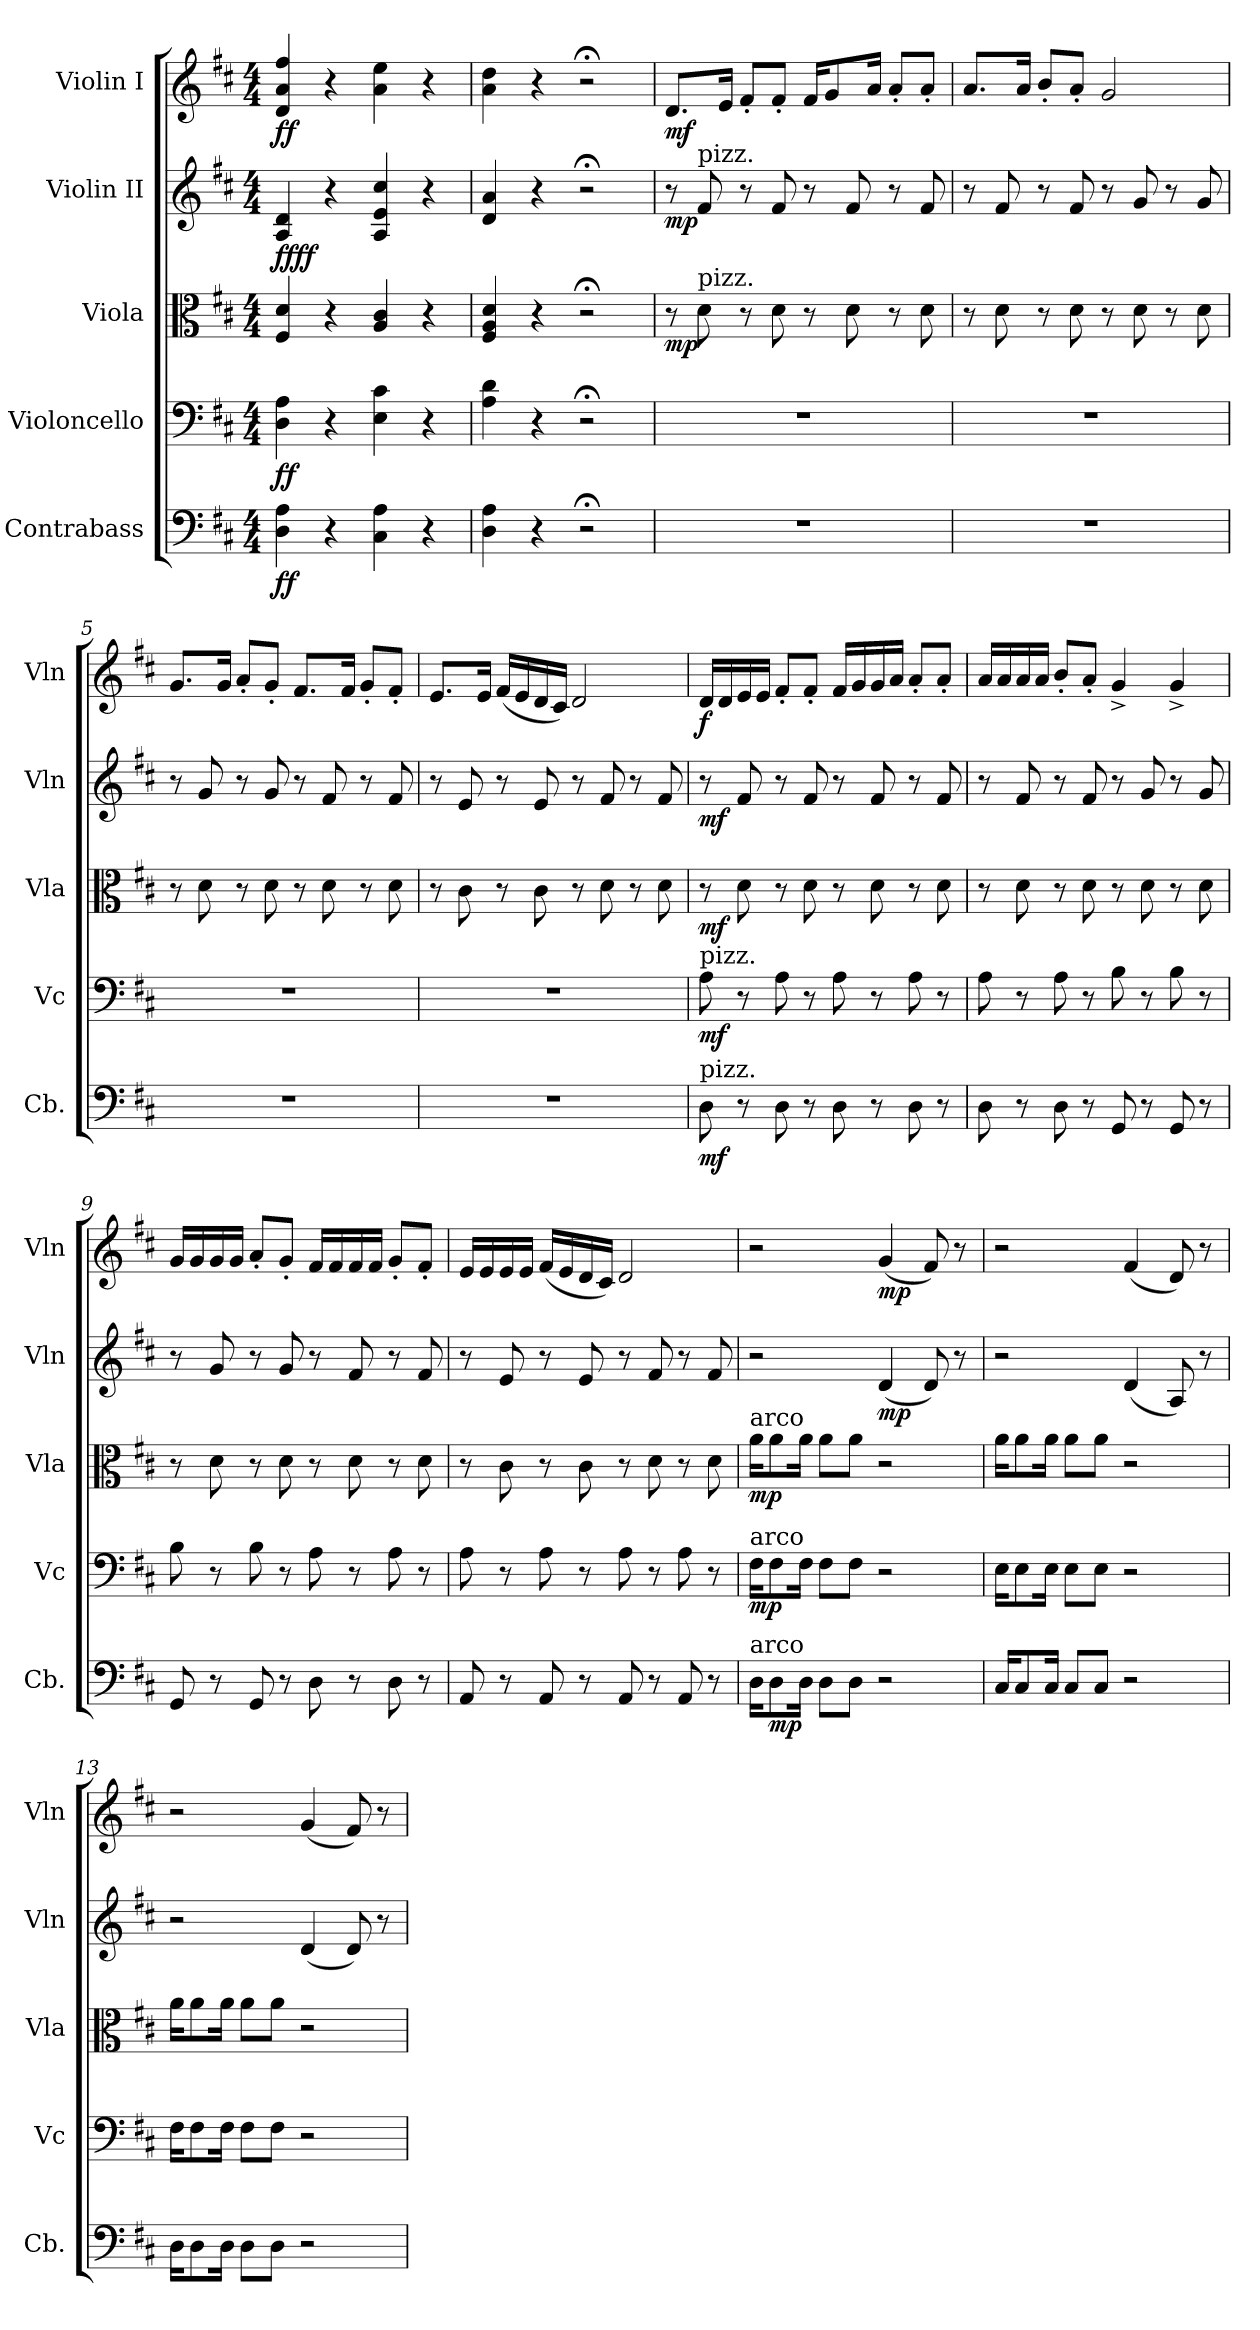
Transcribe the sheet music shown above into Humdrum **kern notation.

**kern	**dynam	**kern	**dynam	**kern	**dynam	**kern	**dynam	**kern	**dynam
*part5	*part5	*part4	*part4	*part3	*part3	*part2	*part2	*part1	*part1
*staff5	*staff5	*staff4	*staff4	*staff3	*staff3	*staff2	*staff2	*staff1	*staff1
*I"Contrabass	*	*I"Violoncello	*	*I"Viola	*	*I"Violin II	*	*I"Violin I	*
*I'Cb.	*	*I'Vc	*	*I'Vla	*	*I'Vln	*	*I'Vln	*
*clefF4	*	*clefF4	*	*clefC3	*	*clefG2	*	*clefG2	*
*ITrd7c12	*	*	*	*	*	*	*	*	*
*k[f#c#]	*	*k[f#c#]	*	*k[f#c#]	*	*k[f#c#]	*	*k[f#c#]	*
*M4/4	*	*M4/4	*	*M4/4	*	*M4/4	*	*M4/4	*
*MM70	*	*MM70	*	*MM70	*	*MM70	*	*MM70	*
=1	=1	=1	=1	=1	=1	=1	=1	=1	=1
!	!LO:DY:b	!	!LO:DY:b	!	!LO:DY:a	!	!	!	!
!	!	!	!	!	!LO:DY:n=1:b	!	!	!	!LO:DY:b
4DD\ 4AA\	ff	4D\ 4A\	ff	4F#/ 4d/	ff ff	4A/ 4d/	.	4d/ 4a/ 4ff#/	ff
4r	.	4r	.	4r	.	4r	.	4r	.
4CC#\ 4AA\	.	4E\ 4c#\	.	4A/ 4c#/	.	4A/ 4e/ 4cc#/	.	4a\ 4ee\	.
4r	.	4r	.	4r	.	4r	.	4r	.
=2	=2	=2	=2	=2	=2	=2	=2	=2	=2
4DD\ 4AA\	.	4A\ 4d\	.	4F#/ 4A/ 4d/	.	4d/ 4a/	.	4a\ 4dd\	.
4r	.	4r	.	4r	.	4r	.	4r	.
2r;<	.	2r;<	.	2r;<	.	2r;<	.	2r;<	.
=3	=3	=3	=3	=3	=3	=3	=3	=3	=3
*	*	*	*	*	*	*	*	*MM100	*
!	!	!	!	!	!LO:DY:b	!	!LO:DY:b	!	!LO:DY:b
1r	.	1r	.	8r	mp	8r	mp	8.d/L	mf
!	!	!	!	!	!	!LO:TX:a:t=pizz.	!	!	!
!	!	!	!	!LO:TX:a:t=pizz.	!	!	!	!	!
.	.	.	.	8d\	.	8f#/	.	.	.
.	.	.	.	.	.	.	.	16e/Jk	.
.	.	.	.	8r	.	8r	.	8f#'/L	.
.	.	.	.	8d\	.	8f#/	.	8f#'/J	.
.	.	.	.	8r	.	8r	.	16f#/KL	.
.	.	.	.	.	.	.	.	8g/	.
.	.	.	.	8d\	.	8f#/	.	.	.
.	.	.	.	.	.	.	.	16a/Jk	.
.	.	.	.	8r	.	8r	.	8a'/L	.
.	.	.	.	8d\	.	8f#/	.	8a'/J	.
=4	=4	=4	=4	=4	=4	=4	=4	=4	=4
1r	.	1r	.	8r	.	8r	.	8.a/L	.
.	.	.	.	8d\	.	8f#/	.	.	.
.	.	.	.	.	.	.	.	16a/Jk	.
.	.	.	.	8r	.	8r	.	8b'/L	.
.	.	.	.	8d\	.	8f#/	.	8a'/J	.
.	.	.	.	8r	.	8r	.	2g/	.
.	.	.	.	8d\	.	8g/	.	.	.
.	.	.	.	8r	.	8r	.	.	.
.	.	.	.	8d\	.	8g/	.	.	.
!!LO:LB:g=z
=5	=5	=5	=5	=5	=5	=5	=5	=5	=5
1r	.	1r	.	8r	.	8r	.	8.g/L	.
.	.	.	.	8d\	.	8g/	.	.	.
.	.	.	.	.	.	.	.	16g/Jk	.
.	.	.	.	8r	.	8r	.	8a'/L	.
.	.	.	.	8d\	.	8g/	.	8g'/J	.
.	.	.	.	8r	.	8r	.	8.f#/L	.
.	.	.	.	8d\	.	8f#/	.	.	.
.	.	.	.	.	.	.	.	16f#/Jk	.
.	.	.	.	8r	.	8r	.	8g'/L	.
.	.	.	.	8d\	.	8f#/	.	8f#'/J	.
=6	=6	=6	=6	=6	=6	=6	=6	=6	=6
1r	.	1r	.	8r	.	8r	.	8.e/L	.
.	.	.	.	8c#\	.	8e/	.	.	.
.	.	.	.	.	.	.	.	16e/Jk	.
.	.	.	.	8r	.	8r	.	(16f#/LL	.
.	.	.	.	.	.	.	.	16e/	.
.	.	.	.	8c#\	.	8e/	.	16d/	.
.	.	.	.	.	.	.	.	16c#/JJ)	.
.	.	.	.	8r	.	8r	.	2d/	.
.	.	.	.	8d\	.	8f#/	.	.	.
.	.	.	.	8r	.	8r	.	.	.
.	.	.	.	8d\	.	8f#/	.	.	.
=7	=7	=7	=7	=7	=7	=7	=7	=7	=7
!	!	!LO:TX:a:t=pizz.	!	!	!	!	!	!	!
!LO:TX:a:t=pizz.	!	!	!	!	!	!	!	!	!
!	!LO:DY:b	!	!LO:DY:b	!	!LO:DY:b	!	!LO:DY:b	!	!LO:DY:b
8DD\	mf	8A\	mf	8r	mf	8r	mf	16d/LL	f
.	.	.	.	.	.	.	.	16d/	.
8r	.	8r	.	8d\	.	8f#/	.	16e/	.
.	.	.	.	.	.	.	.	16e/JJ	.
8DD\	.	8A\	.	8r	.	8r	.	8f#'/L	.
8r	.	8r	.	8d\	.	8f#/	.	8f#'/J	.
8DD\	.	8A\	.	8r	.	8r	.	16f#/LL	.
.	.	.	.	.	.	.	.	16g/	.
8r	.	8r	.	8d\	.	8f#/	.	16g/	.
.	.	.	.	.	.	.	.	16a/JJ	.
8DD\	.	8A\	.	8r	.	8r	.	8a'/L	.
8r	.	8r	.	8d\	.	8f#/	.	8a'/J	.
!!LO:PB:g=z
=8	=8	=8	=8	=8	=8	=8	=8	=8	=8
8DD\	.	8A\	.	8r	.	8r	.	16a/LL	.
.	.	.	.	.	.	.	.	16a/	.
8r	.	8r	.	8d\	.	8f#/	.	16a/	.
.	.	.	.	.	.	.	.	16a/JJ	.
8DD\	.	8A\	.	8r	.	8r	.	8b'/L	.
8r	.	8r	.	8d\	.	8f#/	.	8a'/J	.
8GGG/	.	8B\	.	8r	.	8r	.	4g^/	.
8r	.	8r	.	8d\	.	8g/	.	.	.
8GGG/	.	8B\	.	8r	.	8r	.	4g^/	.
8r	.	8r	.	8d\	.	8g/	.	.	.
=9	=9	=9	=9	=9	=9	=9	=9	=9	=9
8GGG/	.	8B\	.	8r	.	8r	.	16g/LL	.
.	.	.	.	.	.	.	.	16g/	.
8r	.	8r	.	8d\	.	8g/	.	16g/	.
.	.	.	.	.	.	.	.	16g/JJ	.
8GGG/	.	8B\	.	8r	.	8r	.	8a'/L	.
8r	.	8r	.	8d\	.	8g/	.	8g'/J	.
8DD\	.	8A\	.	8r	.	8r	.	16f#/LL	.
.	.	.	.	.	.	.	.	16f#/	.
8r	.	8r	.	8d\	.	8f#/	.	16f#/	.
.	.	.	.	.	.	.	.	16f#/JJ	.
8DD\	.	8A\	.	8r	.	8r	.	8g'/L	.
8r	.	8r	.	8d\	.	8f#/	.	8f#'/J	.
=10	=10	=10	=10	=10	=10	=10	=10	=10	=10
8AAA/	.	8A\	.	8r	.	8r	.	16e/LL	.
.	.	.	.	.	.	.	.	16e/	.
8r	.	8r	.	8c#\	.	8e/	.	16e/	.
.	.	.	.	.	.	.	.	16e/JJ	.
8AAA/	.	8A\	.	8r	.	8r	.	(16f#/LL	.
.	.	.	.	.	.	.	.	16e/	.
8r	.	8r	.	8c#\	.	8e/	.	16d/	.
.	.	.	.	.	.	.	.	16c#/JJ)	.
8AAA/	.	8A\	.	8r	.	8r	.	2d/	.
8r	.	8r	.	8d\	.	8f#/	.	.	.
8AAA/	.	8A\	.	8r	.	8r	.	.	.
8r	.	8r	.	8d\	.	8f#/	.	.	.
!!LO:LB:g=z
=11	=11	=11	=11	=11	=11	=11	=11	=11	=11
!	!	!	!	!LO:TX:a:t=arco	!	!	!	!	!
!	!	!LO:TX:a:t=arco	!	!	!	!	!	!	!
!LO:TX:a:t=arco	!	!	!	!	!	!	!	!	!
!	!	!	!LO:DY:b	!	!LO:DY:b	!	!	!	!
16DD\KL	.	16F#\KL	mp	16a\KL	mp	2r	.	2r	.
!	!LO:DY:b	!	!	!	!	!	!	!	!
8DD\	mp	8F#\	.	8a\	.	.	.	.	.
16DD\Jk	.	16F#\Jk	.	16a\Jk	.	.	.	.	.
8DD\L	.	8F#\L	.	8a\L	.	.	.	.	.
8DD\J	.	8F#\J	.	8a\J	.	.	.	.	.
!	!	!	!	!	!	!	!LO:DY:b	!	!LO:DY:b
2r	.	2r	.	2r	.	(4d/	mp	(4g/	mp
.	.	.	.	.	.	8d/)	.	8f#/)	.
.	.	.	.	.	.	8r	.	8r	.
=12	=12	=12	=12	=12	=12	=12	=12	=12	=12
16CC#/KL	.	16E\KL	.	16a\KL	.	2r	.	2r	.
8CC#/	.	8E\	.	8a\	.	.	.	.	.
16CC#/Jk	.	16E\Jk	.	16a\Jk	.	.	.	.	.
8CC#/L	.	8E\L	.	8a\L	.	.	.	.	.
8CC#/J	.	8E\J	.	8a\J	.	.	.	.	.
2r	.	2r	.	2r	.	(4d/	.	(4f#/	.
.	.	.	.	.	.	8A/)	.	8d/)	.
.	.	.	.	.	.	8r	.	8r	.
=13	=13	=13	=13	=13	=13	=13	=13	=13	=13
16DD\KL	.	16F#\KL	.	16a\KL	.	2r	.	2r	.
8DD\	.	8F#\	.	8a\	.	.	.	.	.
16DD\Jk	.	16F#\Jk	.	16a\Jk	.	.	.	.	.
8DD\L	.	8F#\L	.	8a\L	.	.	.	.	.
8DD\J	.	8F#\J	.	8a\J	.	.	.	.	.
2r	.	2r	.	2r	.	(4d/	.	(4g/	.
.	.	.	.	.	.	8d/)	.	8f#/)	.
.	.	.	.	.	.	8r	.	8r	.
=	=	=	=	=	=	=	=	=	=
*-	*-	*-	*-	*-	*-	*-	*-	*-	*-
